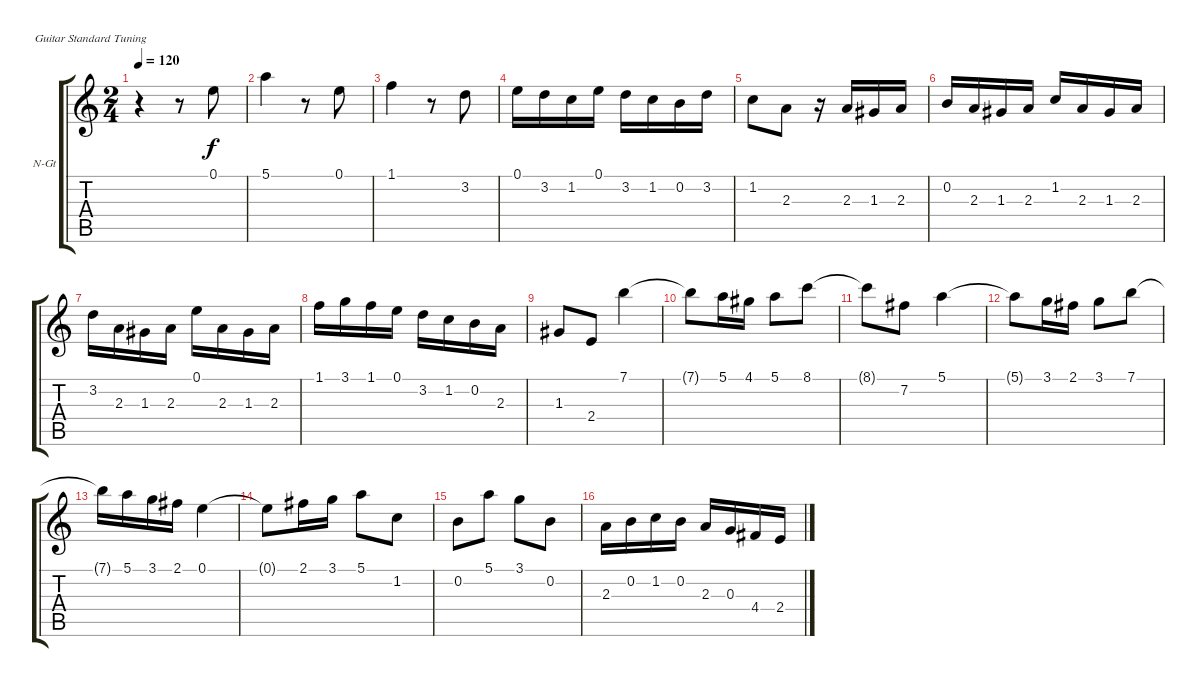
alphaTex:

\bracketExtendMode groupsimilarinstruments
\firstSystemTrackNameOrientation horizontal
\otherSystemsTrackNameOrientation horizontal
\track ("Piste 1" "N-Gt") {instrument acousticguitarnylon}
\staff {score tabs}
\tuning (E4 B3 G3 D3 A2 E2)
\ts (2 4)
\beaming (8 2 2)
\tempo 120
\clef g2
\ks c
r.4{dy f instrument acousticguitarnylon} r.8 0.1.8 |
5.1.4 r.8 0.1.8 |
1.1.4 r.8 3.2.8 |
0.1.16 3.2.16 1.2.16 0.1.16 3.2.16 1.2.16 0.2.16 3.2.16 |
1.2.8 2.3.8 r.16 2.3.16 1.3.16 2.3.16 |
0.2.16 2.3.16 1.3.16 2.3.16 1.2.16 2.3.16 1.3.16 2.3.16 |
3.2.16 2.3.16 1.3.16 2.3.16 0.1.16 2.3.16 1.3.16 2.3.16 |
1.1.16 3.1.16 1.1.16 0.1.16 3.2.16 1.2.16 0.2.16 2.3.16 |
1.3.8 2.4.8 7.1.4 |
7.1{t}.8 5.1.16 4.1.16 5.1.8 8.1.8 |
8.1{t}.8 7.2.8 5.1.4 |
5.1{t}.8 3.1.16 2.1.16 3.1.8 7.1.8 |
7.1{t}.16 5.1.16 3.1.16 2.1.16 0.1.4 |
0.1{t}.8 2.1.16 3.1.16 5.1.8 1.2.8 |
0.2.8 5.1.8 3.1.8 0.2.8 |
2.3.16 0.2.16 1.2.16 0.2.16 2.3.16 0.3.16 4.4.16 2.4.16
